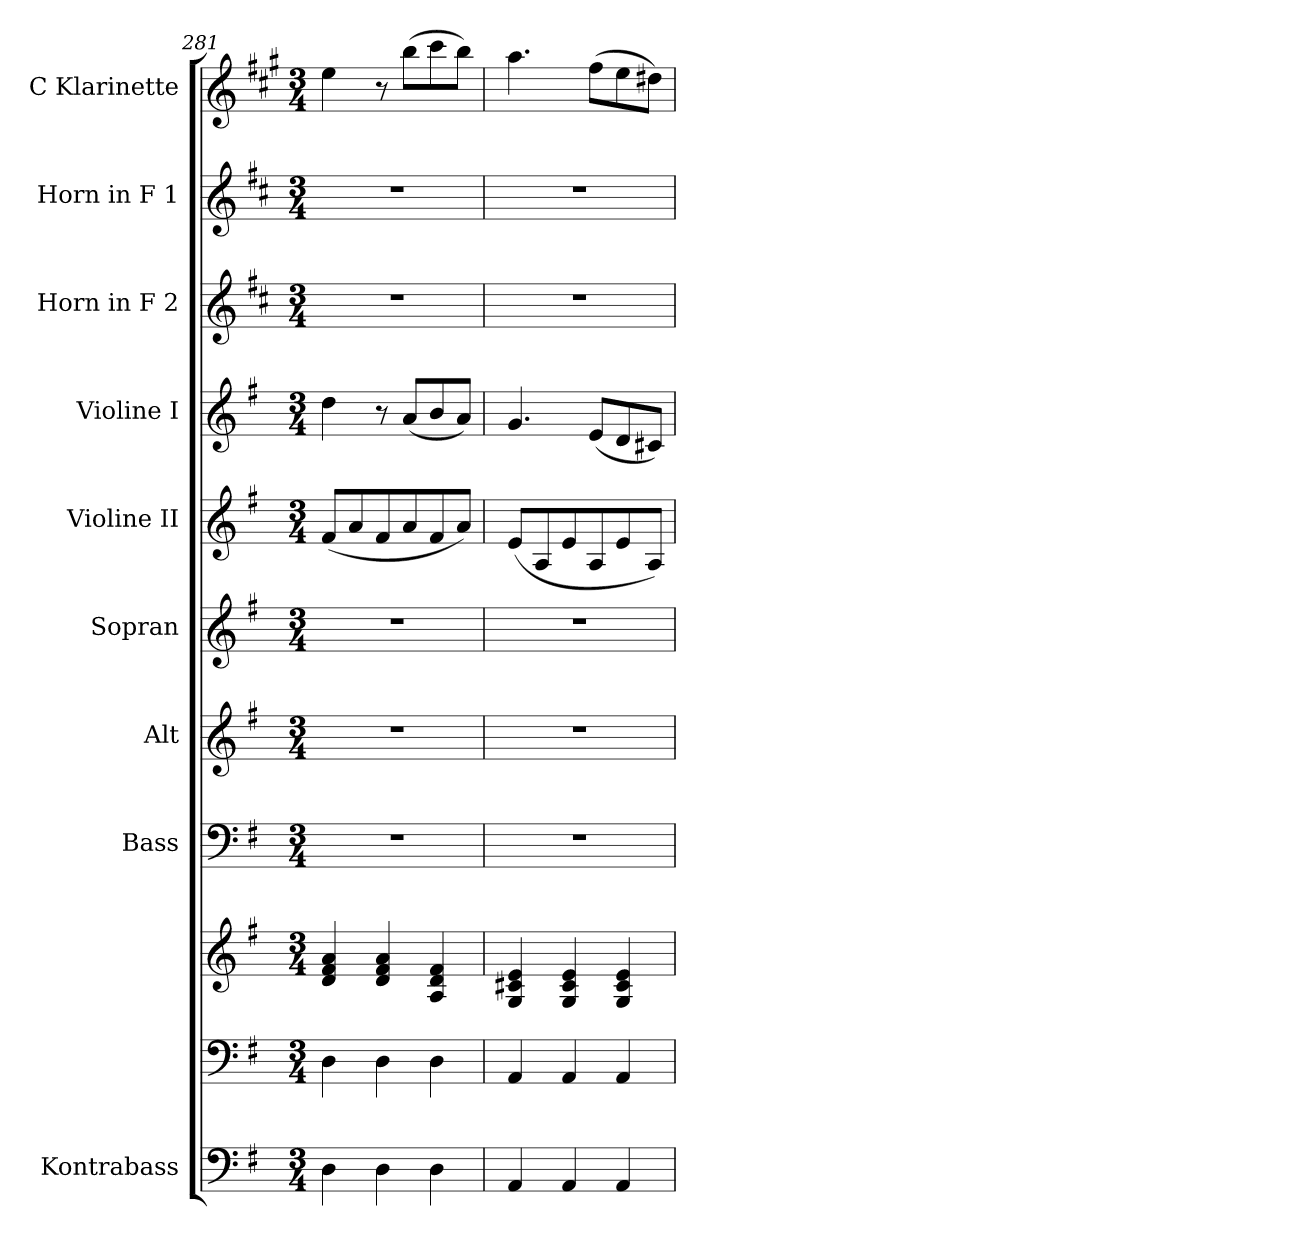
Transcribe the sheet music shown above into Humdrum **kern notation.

**kern	**kern	**kern	**kern	**kern	**kern	**kern	**kern	**kern	**kern	**kern
*part10	*part9	*part9	*part8	*part7	*part6	*part5	*part4	*part3	*part2	*part1
*staff11	*staff10	*staff9	*staff8	*staff7	*staff6	*staff5	*staff4	*staff3	*staff2	*staff1
*I"Kontrabass	*	*	*I"Bass	*I"Alt	*I"Sopran	*I"Violine II	*I"Violine I	*I"Horn in F 2	*I"Horn in F 1	*I"C Klarinette
*I'Kb.	*	*	*I'B.	*I'A.	*I'S.	*I'Vl. II	*I'Vl. I	*	*	*I'Kl.
*clefF4	*clefF4	*clefG2	*clefF4	*clefG2	*clefG2	*clefG2	*clefG2	*clefG2	*clefG2	*clefG2
*ITrd7c12	*	*	*	*	*	*	*	*ITrd4c7	*ITrd4c7	*ITrd1c2
*k[f#]	*k[f#]	*k[f#]	*k[f#]	*k[f#]	*k[f#]	*k[f#]	*k[f#]	*k[f#]	*k[f#]	*k[f#]
*G:	*G:	*G:	*G:	*G:	*G:	*G:	*G:	*G:	*G:	*G:
*M3/4	*M3/4	*M3/4	*M3/4	*M3/4	*M3/4	*M3/4	*M3/4	*M3/4	*M3/4	*M3/4
=281	=281	=281	=281	=281	=281	=281	=281	=281	=281	=281
4DD\	4D\	4d/ 4f#/ 4a/	2.r	2.r	2.r	(<8f#/L	4dd\	2.r	2.r	4dd\
.	.	.	.	.	.	8a/	.	.	.	.
4DD\	4D\	4d/ 4f#/ 4a/	.	.	.	8f#/	8r	.	.	8r
.	.	.	.	.	.	8a/	(<8a/L	.	.	(>8aa\L
4DD\	4D\	4A/ 4d/ 4f#/	.	.	.	8f#/	8b/	.	.	8bb\
.	.	.	.	.	.	8a/J)	8a/J)	.	.	8aa\J)
!!LO:PB:g=z
=282	=282	=282	=282	=282	=282	=282	=282	=282	=282	=282
4AAA/	4AA/	4G/ 4c#X/ 4e/	2.r	2.r	2.r	(<8e/L	4.g/	2.r	2.r	4.gg\
.	.	.	.	.	.	8A/	.	.	.	.
4AAA/	4AA/	4G/ 4c#/ 4e/	.	.	.	8e/	.	.	.	.
.	.	.	.	.	.	8A/	(<8e/L	.	.	(>8ee\L
4AAA/	4AA/	4G/ 4c#/ 4e/	.	.	.	8e/	8d/	.	.	8dd\
.	.	.	.	.	.	8A/J)	8c#X/J)	.	.	8cc#X\J)
=	=	=	=	=	=	=	=	=	=	=
*-	*-	*-	*-	*-	*-	*-	*-	*-	*-	*-
